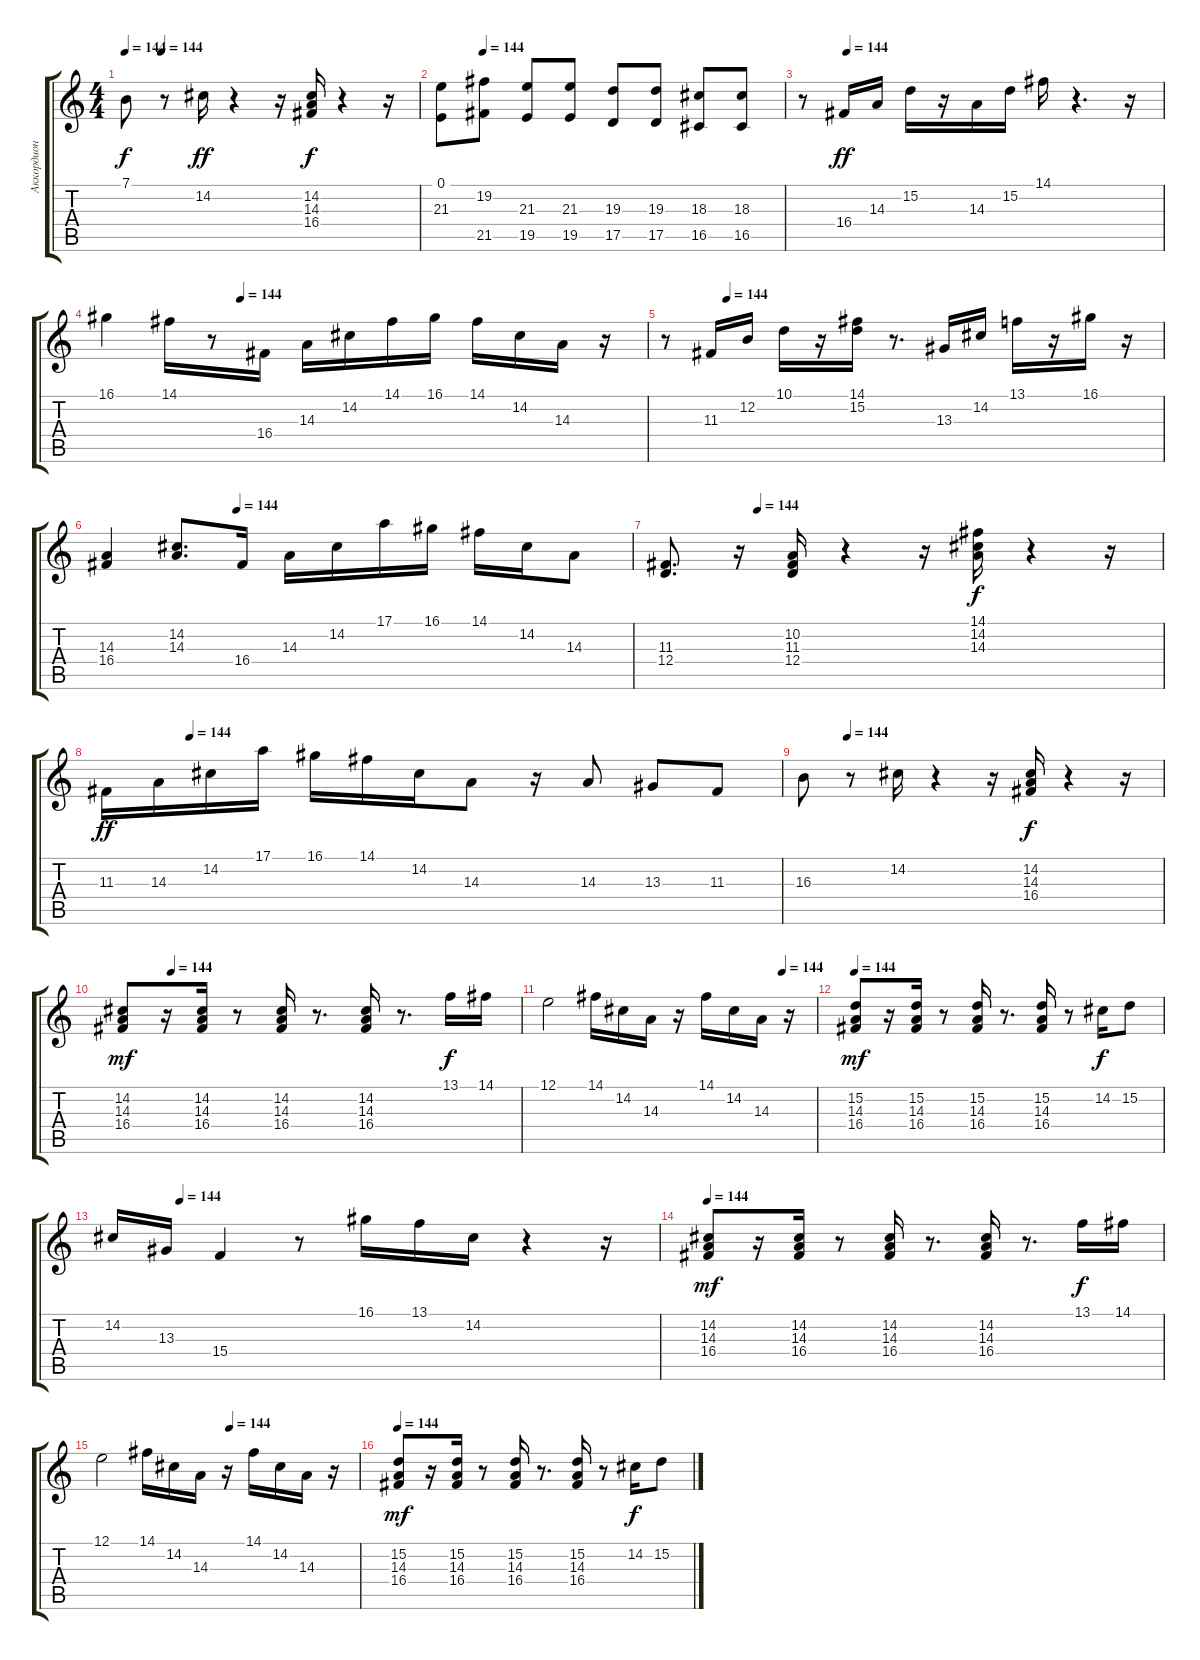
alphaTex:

\track ("Аккордион" "Аккордион") {instrument accordion}
\staff {score tabs}
\tuning (E4 B3 G3 D3 A2 E2) {hide}
\ts (4 4)
\tempo 144
\tempo (144 0.125)
\clef g2
\ks c
7.1.8{dy f} r.8 14.2.16{dy ff} r.4 r.16 (14.2 14.3 16.4).16{dy f} r.4 r.16 |
\tempo (144 0.125)
(0.1 21.3).8 (19.2 21.5).8 (21.3 19.5).8 (21.3 19.5).8 (19.3 17.5).8 (19.3 17.5).8 (18.3 16.5).8 (18.3 16.5).8 |
\tempo (144 0.125)
r.8 16.4.16{dy ff} 14.3.16 15.2.16 r.16 14.3.16 15.2.16 14.1.16 r.4{d} r.16 |
\tempo (144 0.25)
16.1.4 14.1.16 r.8 16.4.16 14.3.16 14.2.16 14.1.16 16.1.16 14.1.16 14.2.16 14.3.16 r.16 |
\tempo (144 0.125)
r.8 11.3.16 12.2.16 10.1.16 r.16 (14.1 15.2).16 r.8{d} 13.3.16 14.2.16 13.1.16 r.16 16.1.16 r.16 |
\tempo (144 0.25)
(14.3 16.4).4 (14.2 14.3).8{d} 16.4.16 14.3.16 14.2.16 17.1.16 16.1.16 14.1.16 14.2.16 14.3.8 |
\tempo (144 0.1875)
(11.3 12.4).8{d} r.16 (10.2 11.3 12.4).16 r.4 r.16 (14.1 14.2 14.3).16{dy f} r.4 r.16 |
\tempo (144 0.125)
11.3.16{dy ff} 14.3.16 14.2.16 17.1.16 16.1.16 14.1.16 14.2.16 14.3.8 r.16 14.3.8 13.3.8 11.3.8 |
\tempo (144 0.125)
16.3.8 r.8 14.2.16 r.4 r.16 (14.2 14.3 16.4).16{dy f} r.4 r.16 |
\tempo (144 0.125)
(14.2 14.3 16.4).8{dy mf} r.16 (14.2 14.3 16.4).16 r.8 (14.2 14.3 16.4).16 r.8{d} (14.2 14.3 16.4).16 r.8{d} 13.1.16{dy f} 14.1.16 |
\tempo (144 0.875)
12.1.2 14.1.16 14.2.16 14.3.16 r.16 14.1.16 14.2.16 14.3.16 r.16 |
\tempo 144
(15.2 14.3 16.4).8{dy mf} r.16 (15.2 14.3 16.4).16 r.8 (15.2 14.3 16.4).16 r.8{d} (15.2 14.3 16.4).16 r.8 14.2.16{dy f} 15.2.8 |
\tempo (144 0.125)
14.2.16 13.3.16 15.4.4 r.8 16.1.16 13.1.16 14.2.16 r.4 r.16 |
\tempo 144
(14.2 14.3 16.4).8{dy mf} r.16 (14.2 14.3 16.4).16 r.8 (14.2 14.3 16.4).16 r.8{d} (14.2 14.3 16.4).16 r.8{d} 13.1.16{dy f} 14.1.16 |
\tempo (144 0.5)
12.1.2 14.1.16 14.2.16 14.3.16 r.16 14.1.16 14.2.16 14.3.16 r.16 |
\tempo 144
(15.2 14.3 16.4).8{dy mf} r.16 (15.2 14.3 16.4).16 r.8 (15.2 14.3 16.4).16 r.8{d} (15.2 14.3 16.4).16 r.8 14.2.16{dy f} 15.2.8
